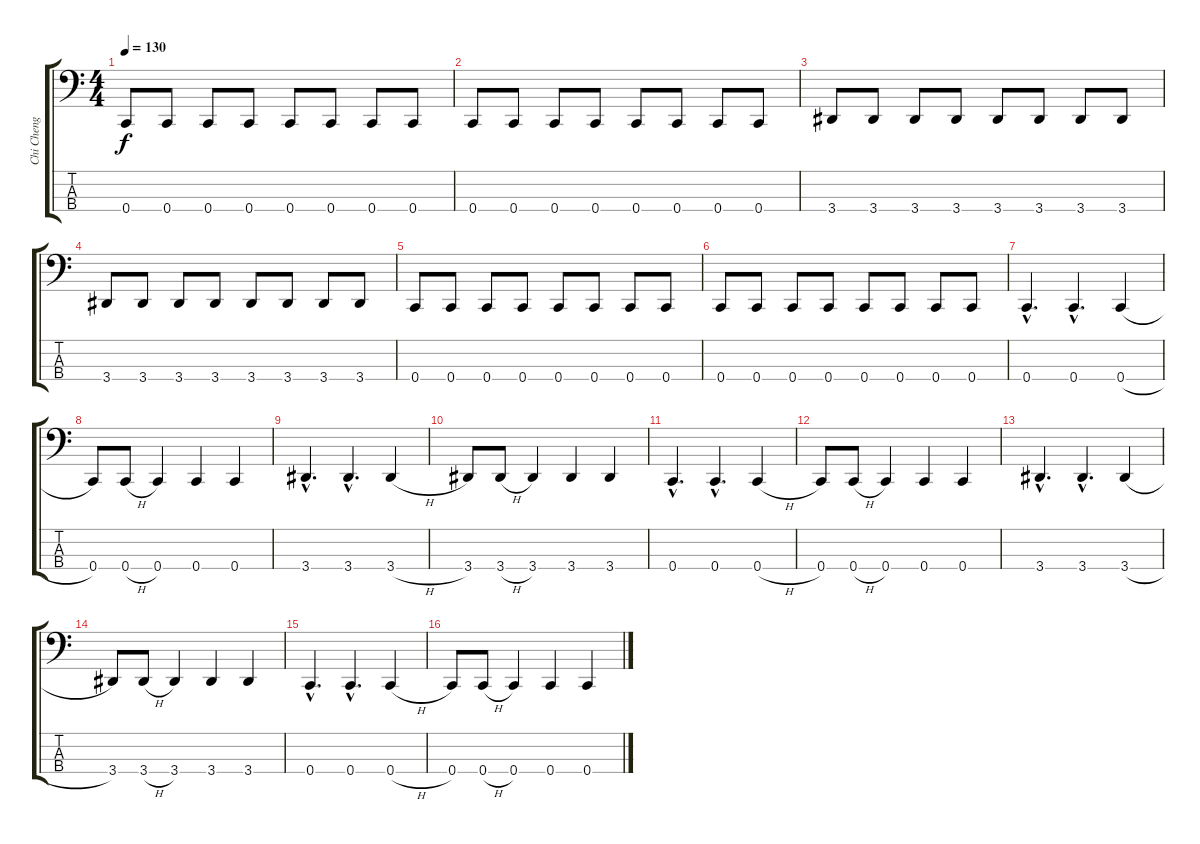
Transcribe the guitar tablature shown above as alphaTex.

\track ("Chi Cheng" "Chi Cheng") {instrument electricbassfinger}
\staff {score tabs}
\tuning (G2 D2 G1 C1) {hide}
\ts (4 4)
\tempo 130
\clef f4
\ks c
0.4.8{dy f} 0.4.8 0.4.8 0.4.8 0.4.8 0.4.8 0.4.8 0.4.8 |
0.4.8 0.4.8 0.4.8 0.4.8 0.4.8 0.4.8 0.4.8 0.4.8 |
3.4.8 3.4.8 3.4.8 3.4.8 3.4.8 3.4.8 3.4.8 3.4.8 |
3.4.8 3.4.8 3.4.8 3.4.8 3.4.8 3.4.8 3.4.8 3.4.8 |
0.4.8 0.4.8 0.4.8 0.4.8 0.4.8 0.4.8 0.4.8 0.4.8 |
0.4.8 0.4.8 0.4.8 0.4.8 0.4.8 0.4.8 0.4.8 0.4.8 |
0.4{hac}.4{d} 0.4{hac}.4{d} 0.4{h}.4 |
0.4.8 0.4{h}.8 0.4.4 0.4.4 0.4.4 |
3.4{hac}.4{d} 3.4{hac}.4{d} 3.4{h}.4 |
3.4.8 3.4{h}.8 3.4.4 3.4.4 3.4.4 |
0.4{hac}.4{d} 0.4{hac}.4{d} 0.4{h}.4 |
0.4.8 0.4{h}.8 0.4.4 0.4.4 0.4.4 |
3.4{hac}.4{d} 3.4{hac}.4{d} 3.4{h}.4 |
3.4.8 3.4{h}.8 3.4.4 3.4.4 3.4.4 |
0.4{hac}.4{d} 0.4{hac}.4{d} 0.4{h}.4 |
0.4.8 0.4{h}.8 0.4.4 0.4.4 0.4.4
